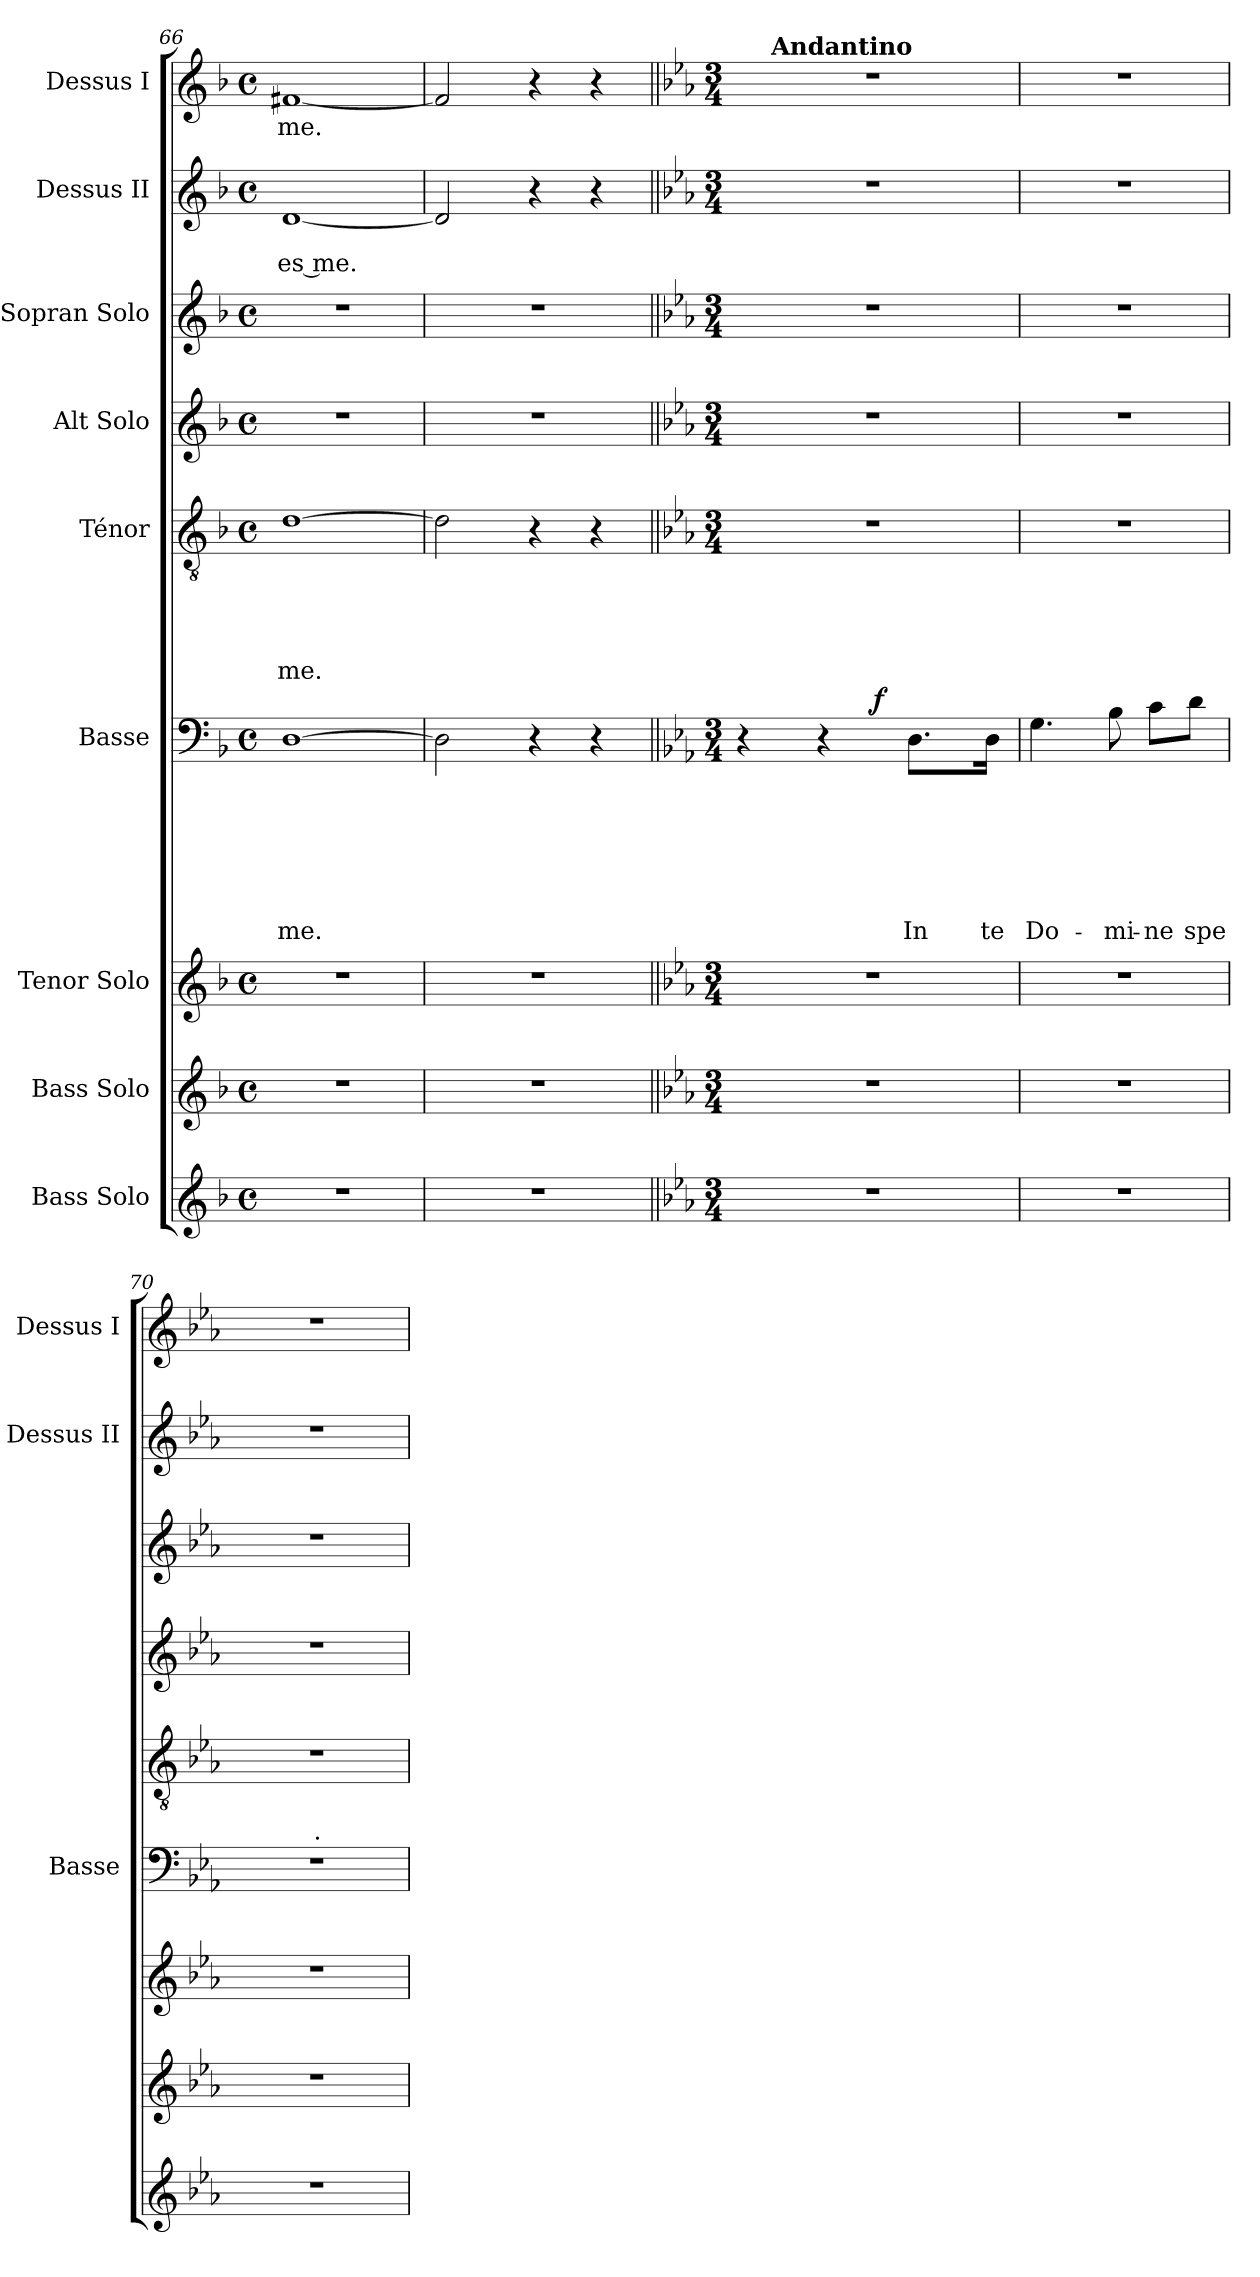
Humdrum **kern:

**kern	**kern	**kern	**kern	**text	**text	**text	**text	**text	**text	**text	**dynam	**kern	**text	**text	**text	**text	**text	**kern	**kern	**kern	**text	**text	**kern	**text
*part9	*part8	*part7	*part6	*part6	*part6	*part6	*part6	*part6	*part6	*part6	*part6	*part5	*part5	*part5	*part5	*part5	*part5	*part4	*part3	*part2	*part2	*part2	*part1	*part1
*staff9	*staff8	*staff7	*staff6	*staff6	*staff6	*staff6	*staff6	*staff6	*staff6	*staff6	*staff6	*staff5	*staff5	*staff5	*staff5	*staff5	*staff5	*staff4	*staff3	*staff2	*staff2	*staff2	*staff1	*staff1
*I"Bass Solo	*I"Bass Solo	*I"Tenor Solo	*I"Basse	*	*	*	*	*	*	*	*	*I"Ténor	*	*	*	*	*	*I"Alt Solo	*I"Sopran Solo	*I"Dessus II	*	*	*I"Dessus I	*
*	*	*	*I'Basse	*	*	*	*	*	*	*	*	*	*	*	*	*	*	*	*	*I'Dessus II	*	*	*I'Dessus I	*
*clefG2	*clefG2	*clefG2	*clefF4	*	*	*	*	*	*	*	*	*clefGv2	*	*	*	*	*	*clefG2	*clefG2	*clefG2	*	*	*clefG2	*
*ITrd7c12	*	*	*	*	*	*	*	*	*	*	*	*	*	*	*	*	*	*	*	*	*	*	*	*
*k[b-]	*k[b-]	*k[b-]	*k[b-]	*	*	*	*	*	*	*	*	*k[b-]	*	*	*	*	*	*k[b-]	*k[b-]	*k[b-]	*	*	*k[b-]	*
*F:	*F:	*F:	*F:	*	*	*	*	*	*	*	*	*F:	*	*	*	*	*	*F:	*F:	*F:	*	*	*F:	*
*M4/4	*M4/4	*M4/4	*M4/4	*	*	*	*	*	*	*	*	*M4/4	*	*	*	*	*	*M4/4	*M4/4	*M4/4	*	*	*M4/4	*
*met(c)	*met(c)	*met(c)	*met(c)	*	*	*	*	*	*	*	*	*met(c)	*	*	*	*	*	*met(c)	*met(c)	*met(c)	*	*	*met(c)	*
=66	=66	=66	=66	=66	=66	=66	=66	=66	=66	=66	=66	=66	=66	=66	=66	=66	=66	=66	=66	=66	=66	=66	=66	=66
!	!	!	!	!	!	!	!	!	!	!LO:LY:b	!	!	!	!	!	!	!LO:LY:b	!	!	!	!	!LO:LY:b:rj	!	!LO:LY:b
1r	1r	1r	[>1D	.	.	.	.	.	.	me.	.	[<1d	.	.	.	.	me.	1r	1r	[<1d	.	-es me.	[<1f#X	me.
=67	=67	=67	=67	=67	=67	=67	=67	=67	=67	=67	=67	=67	=67	=67	=67	=67	=67	=67	=67	=67	=67	=67	=67	=67
1r	1r	1r	2D\]	.	.	.	.	.	.	.	.	2d\]	.	.	.	.	.	1r	1r	2d/]	.	.	2f#/]	.
.	.	.	4r	.	.	.	.	.	.	.	.	4r	.	.	.	.	.	.	.	4r	.	.	4r	.
.	.	.	4r	.	.	.	.	.	.	.	.	4r	.	.	.	.	.	.	.	4r	.	.	4r	.
!!LO:LB:g=z
=68||	=68||	=68||	=68||	=68||	=68||	=68||	=68||	=68||	=68||	=68||	=68||	=68||	=68||	=68||	=68||	=68||	=68||	=68||	=68||	=68||	=68||	=68||	=68||	=68||
*k[b-e-a-]	*k[b-e-a-]	*k[b-e-a-]	*k[b-e-a-]	*	*	*	*	*	*	*	*	*k[b-e-a-]	*	*	*	*	*	*k[b-e-a-]	*k[b-e-a-]	*k[b-e-a-]	*	*	*k[b-e-a-]	*
*E-:	*E-:	*E-:	*E-:	*	*	*	*	*	*	*	*	*E-:	*	*	*	*	*	*E-:	*E-:	*E-:	*	*	*E-:	*
*M3/4	*M3/4	*M3/4	*M3/4	*	*	*	*	*	*	*	*	*M3/4	*	*	*	*	*	*M3/4	*M3/4	*M3/4	*	*	*M3/4	*
!	!	!	!	!	!	!	!	!	!	!	!	!LO:N:vis=1	!	!	!	!	!	!	!	!LO:N:vis=1	!	!	!LO:N:vis=1	!
*	*	*	*^	*	*	*	*	*	*	*	*	*	*	*	*	*	*	*	*	*	*	*	*^	*
2.r	2.r	2.r	4r	4ryy	.	.	.	.	.	.	.	.	2.r	.	.	.	.	.	2.r	2.r	2.r	.	.	2.r	16.ryy	.
*	*	*	*	*	*	*	*	*	*	*	*	*	*	*	*	*	*	*	*	*	*	*	*	*MM69	*	*
!	!	!	!	!	!	!	!	!	!	!	!	!	!	!	!	!	!	!	!	!	!	!	!	!	!LO:TX:a:B:t=Andantino	!
.	.	.	.	.	.	.	.	.	.	.	.	.	.	.	.	.	.	.	.	.	.	.	.	.	2ryy	.
.	.	.	4r	8ryy	.	.	.	.	.	.	.	.	.	.	.	.	.	.	.	.	.	.	.	.	.	.
.	.	.	.	32ryy	.	.	.	.	.	.	.	.	.	.	.	.	.	.	.	.	.	.	.	.	.	.
!	!	!	!	!	!	!	!	!	!	!	!	!LO:DY:a	!	!	!	!	!	!	!	!	!	!	!	!	!	!
.	.	.	.	4ryy	.	.	.	.	.	.	.	f	.	.	.	.	.	.	.	.	.	.	.	.	.	.
!	!	!	!	!	!	!	!	!	!	!	!LO:LY:b	!	!	!	!	!	!	!	!	!	!	!	!	!	!	!
.	.	.	8.D\L	.	.	.	.	.	.	.	In	.	.	.	.	.	.	.	.	.	.	.	.	.	.	.
.	.	.	.	.	.	.	.	.	.	.	.	.	.	.	.	.	.	.	.	.	.	.	.	.	8ryy	.
.	.	.	.	16.ryy	.	.	.	.	.	.	.	.	.	.	.	.	.	.	.	.	.	.	.	.	.	.
!	!	!	!	!	!	!	!	!	!	!	!LO:LY:b	!	!	!	!	!	!	!	!	!	!	!	!	!	!	!
.	.	.	16D\Jk	.	.	.	.	.	.	.	te	.	.	.	.	.	.	.	.	.	.	.	.	.	.	.
.	.	.	.	.	.	.	.	.	.	.	.	.	.	.	.	.	.	.	.	.	.	.	.	.	32ryy	.
=69	=69	=69	=69	=69	=69	=69	=69	=69	=69	=69	=69	=69	=69	=69	=69	=69	=69	=69	=69	=69	=69	=69	=69	=69	=69	=69
!	!	!	!	!	!	!	!	!	!	!	!LO:LY:b	!	!LO:N:vis=1	!	!	!	!	!	!	!	!LO:N:vis=1	!	!	!LO:N:vis=1	!	!
*	*	*	*v	*v	*	*	*	*	*	*	*	*	*	*	*	*	*	*	*	*	*	*	*	*v	*v	*
2.r	2.r	2.r	4.G\	.	.	.	.	.	.	Do-	.	2.r	.	.	.	.	.	2.r	2.r	2.r	.	.	2.r	.
!	!	!	!	!	!	!	!	!	!	!LO:LY:b	!	!	!	!	!	!	!	!	!	!	!	!	!	!
.	.	.	8B-\	.	.	.	.	.	.	-mi-	.	.	.	.	.	.	.	.	.	.	.	.	.	.
!	!	!	!	!	!	!	!	!	!	!LO:LY:b	!	!	!	!	!	!	!	!	!	!	!	!	!	!
.	.	.	8c\L	.	.	.	.	.	.	-ne	.	.	.	.	.	.	.	.	.	.	.	.	.	.
!	!	!	!	!	!	!	!	!	!	!LO:LY:b	!	!	!	!	!	!	!	!	!	!	!	!	!	!
.	.	.	8d\J	.	.	.	.	.	.	spe-	.	.	.	.	.	.	.	.	.	.	.	.	.	.
=70	=70	=70	=70	=70	=70	=70	=70	=70	=70	=70	=70	=70	=70	=70	=70	=70	=70	=70	=70	=70	=70	=70	=70	=70
!	!	!	!	!	!	!	!	!	!	!	!	!LO:N:vis=1	!	!	!	!	!	!	!	!LO:N:vis=1	!	!	!LO:N:vis=1	!
*	*	*	*^	*	*	*	*	*	*	*	*	*	*	*	*	*	*	*	*	*	*	*	*	*
2.r	2.r	2.r	2.r	4ryy	.	.	.	.	.	.	.	.	2.r	.	.	.	.	.	2.r	2.r	2.r	.	.	2.r	.
.	.	.	.	32ryy	.	.	.	.	.	.	.	.	.	.	.	.	.	.	.	.	.	.	.	.	.
!	!	!	!	!LO:TX:a:t=.	!	!	!	!	!	!	!	!	!	!	!	!	!	!	!	!	!	!	!	!	!
.	.	.	.	4...ryy	.	.	.	.	.	.	.	.	.	.	.	.	.	.	.	.	.	.	.	.	.
*	*	*	*v	*v	*	*	*	*	*	*	*	*	*	*	*	*	*	*	*	*	*	*	*	*	*
=	=	=	=	=	=	=	=	=	=	=	=	=	=	=	=	=	=	=	=	=	=	=	=	=
*-	*-	*-	*-	*-	*-	*-	*-	*-	*-	*-	*-	*-	*-	*-	*-	*-	*-	*-	*-	*-	*-	*-	*-	*-
